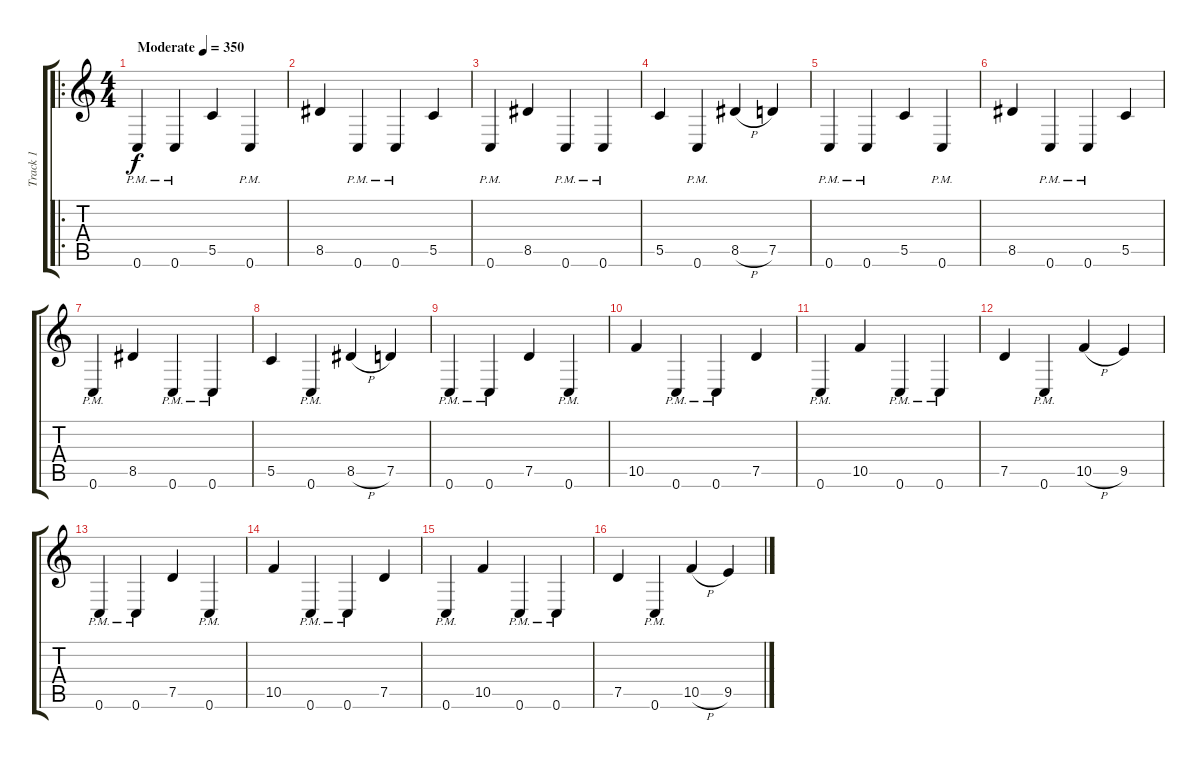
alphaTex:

\track ("Track 1" "Track 1") {instrument distortionguitar}
\staff {score tabs}
\tuning (D4 A3 F3 C3 G2 C2) {hide}
\ro
\ts (4 4)
\tempo (350 "Moderate")
\clef g2
\ks c
0.6{pm}.4{dy f instrument distortionguitar} 0.6{pm}.4 5.5.4 0.6{pm}.4 |
8.5.4 0.6{pm}.4 0.6{pm}.4 5.5.4 |
0.6{pm}.4 8.5.4 0.6{pm}.4 0.6{pm}.4 |
5.5.4 0.6{pm}.4 8.5{h}.4 7.5.4 |
0.6{pm}.4 0.6{pm}.4 5.5.4 0.6{pm}.4 |
8.5.4 0.6{pm}.4 0.6{pm}.4 5.5.4 |
0.6{pm}.4 8.5.4 0.6{pm}.4 0.6{pm}.4 |
5.5.4 0.6{pm}.4 8.5{h}.4 7.5.4 |
0.6{pm}.4 0.6{pm}.4 7.5.4 0.6{pm}.4 |
10.5.4 0.6{pm}.4 0.6{pm}.4 7.5.4 |
0.6{pm}.4 10.5.4 0.6{pm}.4 0.6{pm}.4 |
7.5.4 0.6{pm}.4 10.5{h}.4 9.5.4 |
0.6{pm}.4 0.6{pm}.4 7.5.4 0.6{pm}.4 |
10.5.4 0.6{pm}.4 0.6{pm}.4 7.5.4 |
0.6{pm}.4 10.5.4 0.6{pm}.4 0.6{pm}.4 |
7.5.4 0.6{pm}.4 10.5{h}.4 9.5.4
